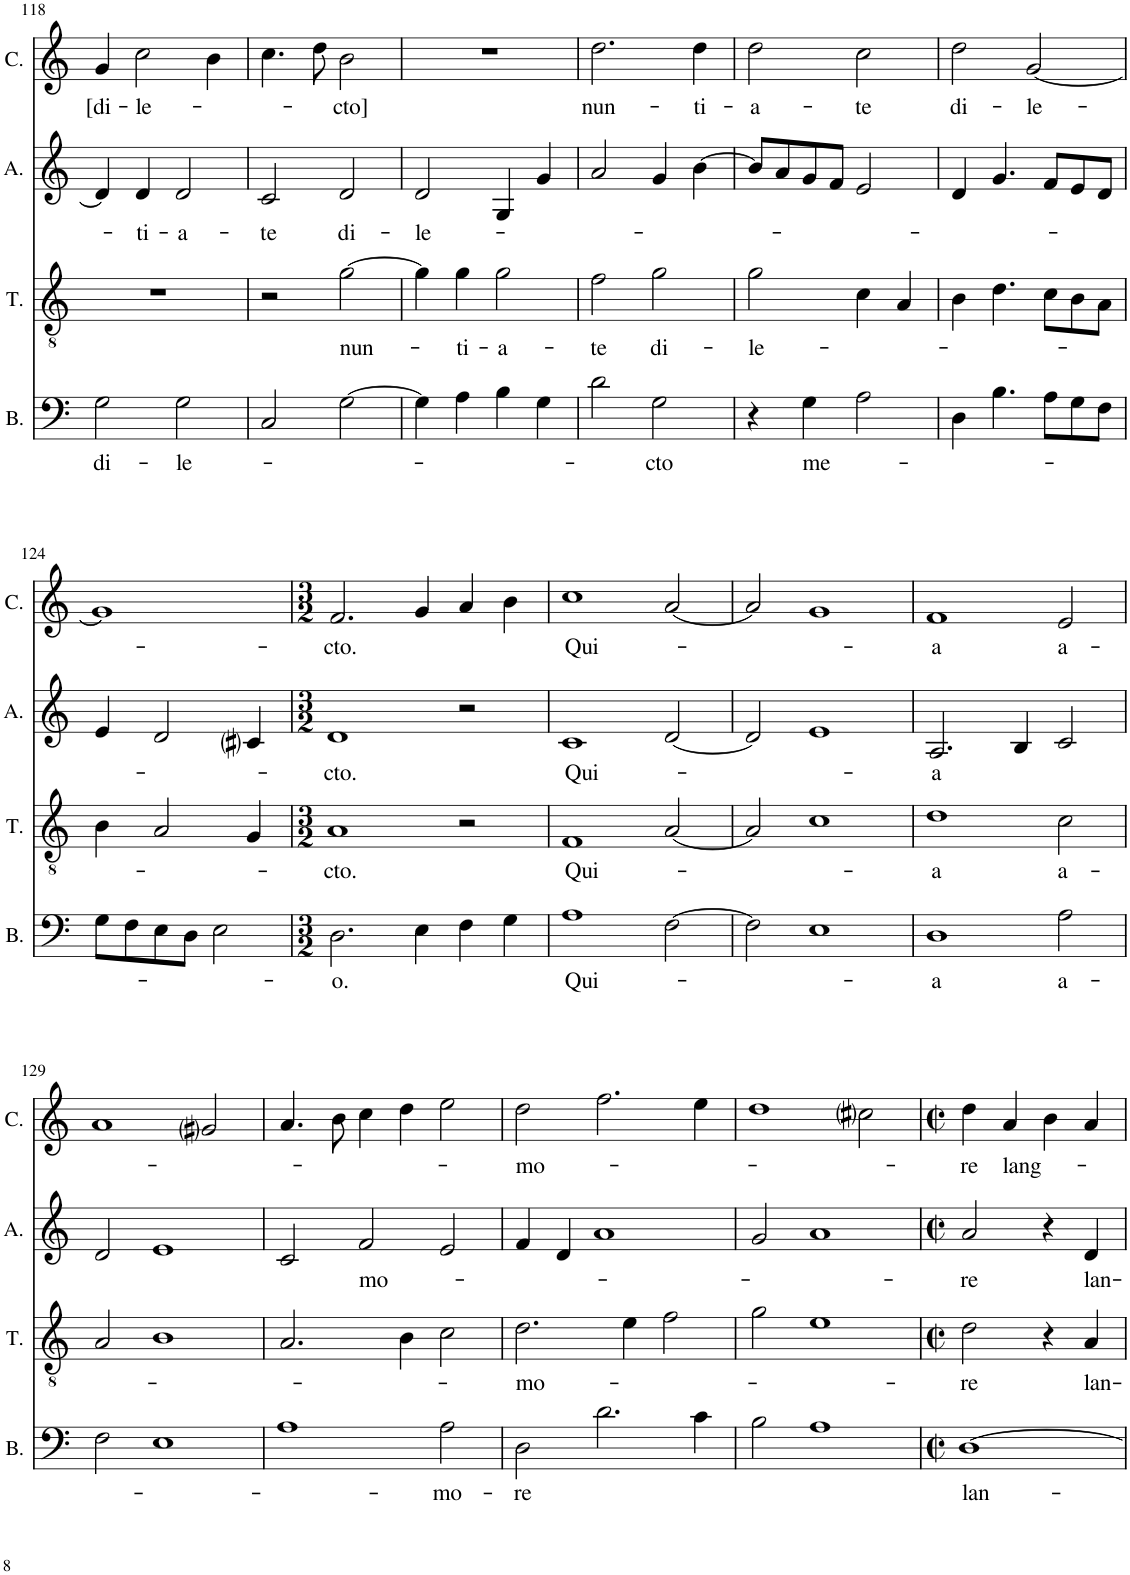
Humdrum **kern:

**kern	**text	**kern	**text	**kern	**text	**kern	**text
*part4	*part4	*part3	*part3	*part2	*part2	*part1	*part1
*staff4	*staff4	*staff3	*staff3	*staff2	*staff2	*staff1	*staff1
*I"Bassus	*	*I"Tenor	*	*I"Altus	*	*I"Cantus	*
*I'B.	*	*I'T.	*	*I'A.	*	*I'C.	*
!!LO:PB:g=z
*clefF4	*	*clefGv2	*	*clefG2	*	*clefG2	*
*k[]	*	*k[]	*	*k[]	*	*k[]	*
*M2/2	*	*M2/2	*	*M2/2	*	*M2/2	*
*met(c|)	*	*met(c|)	*	*met(c|)	*	*met(c|)	*
=118	=118	=118	=118	=118	=118	=118	=118
!	!LO:LY:b	!	!	!	!	!	!LO:LY:b
2G\	di-	1r	.	4d/]	.	4g/	[di-
!	!	!	!	!	!LO:LY:b	!	!LO:LY:b
.	.	.	.	4d/	-ti-	2cc\	-le-
!	!LO:LY:b	!	!	!	!LO:LY:b	!	!
2G\	-le-	.	.	2d/	-a-	.	.
.	.	.	.	.	.	4b\	.
=119	=119	=119	=119	=119	=119	=119	=119
!	!	!	!	!	!LO:LY:b	!	!
2C/	.	2r	.	2c/	-te	4.cc\	.
.	.	.	.	.	.	8dd\	.
!	!	!	!LO:LY:b	!	!LO:LY:b	!	!LO:LY:b
[2G\	.	[2g\	nun-	2d/	di-	2b\	-cto]
=120	=120	=120	=120	=120	=120	=120	=120
!	!	!	!	!	!LO:LY:b	!	!
4G\]	.	4g\]	.	2d/	-le-	1r	.
!	!	!	!LO:LY:b	!	!	!	!
4A\	.	4g\	-ti-	.	.	.	.
!	!	!	!LO:LY:b	!	!	!	!
4B\	.	2g\	-a-	4G/	.	.	.
4G\	.	.	.	4g/	.	.	.
=121	=121	=121	=121	=121	=121	=121	=121
!	!	!	!LO:LY:b	!	!	!	!LO:LY:b
2d\	.	2f\	-te	2a/	.	2.dd\	nun-
!	!LO:LY:b	!	!LO:LY:b	!	!	!	!
2G\	-cto	2g\	di-	4g/	.	.	.
!	!	!	!	!	!	!	!LO:LY:b
.	.	.	.	[4b\	.	4dd\	-ti-
=122	=122	=122	=122	=122	=122	=122	=122
!	!	!	!LO:LY:b	!	!	!	!LO:LY:b
4r	.	2g\	-le-	8b/L]	.	2dd\	-a-
.	.	.	.	8a/	.	.	.
!	!LO:LY:b	!	!	!	!	!	!
4G\	me-	.	.	8g/	.	.	.
.	.	.	.	8f/J	.	.	.
!	!	!	!	!	!	!	!LO:LY:b
2A\	.	4c\	.	2e/	.	2cc\	-te
.	.	4A/	.	.	.	.	.
=123	=123	=123	=123	=123	=123	=123	=123
!	!	!	!	!	!	!	!LO:LY:b
4D\	.	4B\	.	4d/	.	2dd\	di-
4.B\	.	4.d\	.	4.g/	.	.	.
!	!	!	!	!	!	!	!LO:LY:b
.	.	.	.	.	.	[2g/	-le-
8A\L	.	8c\L	.	8f/L	.	.	.
8G\	.	8B\	.	8e/	.	.	.
8F\J	.	8A\J	.	8d/J	.	.	.
!!LO:LB:g=z
=124	=124	=124	=124	=124	=124	=124	=124
8G\L	.	4B\	.	4e/	.	1g]	.
8F\	.	.	.	.	.	.	.
8E\	.	2A/	.	2d/	.	.	.
8D\J	.	.	.	.	.	.	.
2E\	.	.	.	.	.	.	.
.	.	4G/	.	4c#i/	.	.	.
=125	=125	=125	=125	=125	=125	=125	=125
*M3/2	*	*M3/2	*	*M3/2	*	*M3/2	*
!	!LO:LY:b	!	!LO:LY:b	!	!LO:LY:b	!	!LO:LY:b
2.D\	-o.	1A	-cto.	1d	-cto.	2.f/	-cto.
4E\	.	.	.	.	.	4g/	.
4F\	.	2r	.	2r	.	4a/	.
4G\	.	.	.	.	.	4b\	.
=126	=126	=126	=126	=126	=126	=126	=126
!	!LO:LY:b	!	!LO:LY:b	!	!LO:LY:b	!	!LO:LY:b
1A	Qui-	1F	Qui-	1c	Qui-	1cc	Qui-
[2F\	.	[2A/	.	[2d/	.	[2a/	.
=127	=127	=127	=127	=127	=127	=127	=127
2F\]	.	2A/]	.	2d/]	.	2a/]	.
1E	.	1c	.	1e	.	1g	.
=128	=128	=128	=128	=128	=128	=128	=128
!	!LO:LY:b	!	!LO:LY:b	!	!LO:LY:b	!	!LO:LY:b
1D	-a	1d	-a	2.A/	-a	1f	-a
.	.	.	.	4B/	.	.	.
!	!LO:LY:b	!	!LO:LY:b	!	!	!	!LO:LY:b
2A\	a-	2c\	a-	2c/	.	2e/	a-
!!LO:LB:g=z
=129	=129	=129	=129	=129	=129	=129	=129
2F\	.	2A/	.	2d/	.	1a	.
1E	.	1B	.	1e	.	.	.
.	.	.	.	.	.	2g#i/	.
=130	=130	=130	=130	=130	=130	=130	=130
1A	.	2.A/	.	2c/	.	4.a/	.
.	.	.	.	.	.	8b\	.
!	!	!	!	!	!LO:LY:b	!	!
.	.	.	.	2f/	mo-	4cc\	.
.	.	4B\	.	.	.	4dd\	.
!	!LO:LY:b	!	!	!	!	!	!
2A\	-mo-	2c\	.	2e/	.	2ee\	.
=131	=131	=131	=131	=131	=131	=131	=131
!	!LO:LY:b	!	!LO:LY:b	!	!	!	!LO:LY:b
2D\	-re	2.d\	-mo-	4f/	.	2dd\	-mo-
.	.	.	.	4d/	.	.	.
2.d\	.	.	.	1a	.	2.ff\	.
.	.	4e\	.	.	.	.	.
.	.	2f\	.	.	.	.	.
4c\	.	.	.	.	.	4ee\	.
=132	=132	=132	=132	=132	=132	=132	=132
2B\	.	2g\	.	2g/	.	1dd	.
1A	.	1e	.	1a	.	.	.
.	.	.	.	.	.	2cc#i\	.
=133	=133	=133	=133	=133	=133	=133	=133
*M2/2	*	*M2/2	*	*M2/2	*	*M2/2	*
*met(c|)	*	*met(c|)	*	*met(c|)	*	*met(c|)	*
!	!LO:LY:b	!	!LO:LY:b	!	!LO:LY:b	!	!LO:LY:b
[1D	lan-	2d\	-re	2a/	re	4dd\	-re
!	!	!	!	!	!	!	!LO:LY:b
.	.	.	.	.	.	4a/	lang-
.	.	4r	.	4r	.	4b\	.
!	!	!	!LO:LY:b	!	!LO:LY:b	!	!
.	.	4A/	lan-	4d/	lan-	4a/	.
=	=	=	=	=	=	=	=
*-	*-	*-	*-	*-	*-	*-	*-
